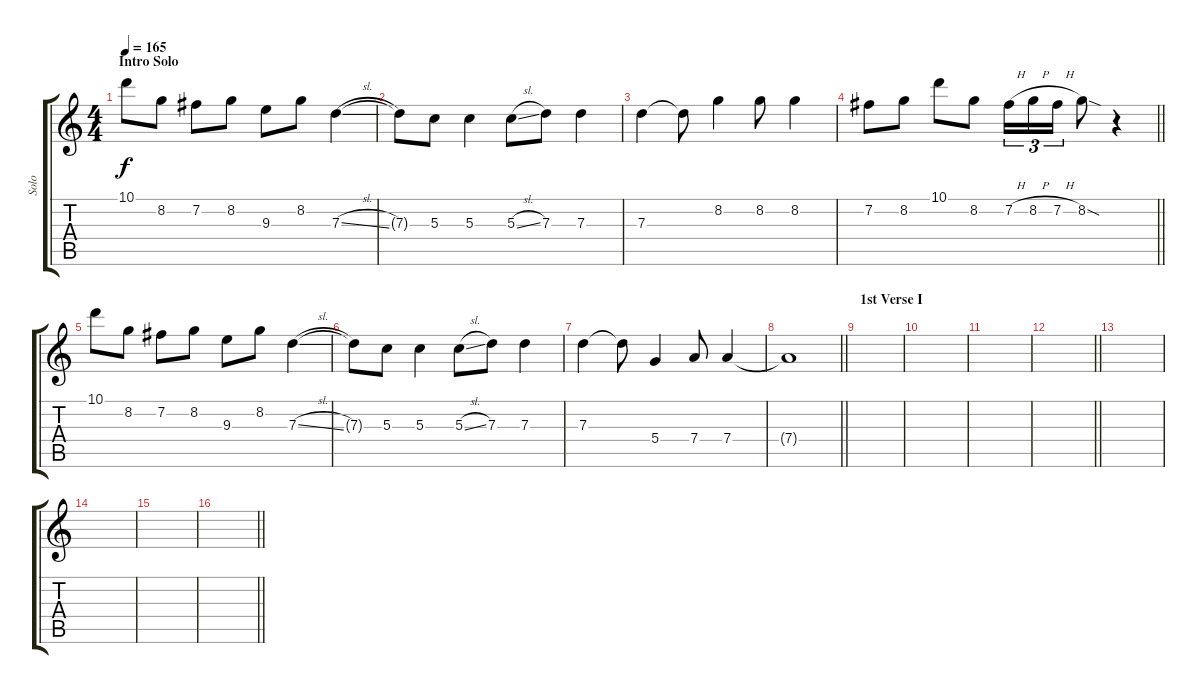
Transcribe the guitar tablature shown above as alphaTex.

\track ("Solo" "Solo") {instrument distortionguitar}
\staff {score tabs}
\tuning (E4 B3 G3 D3 A2 E2) {hide}
\ts (4 4)
\section ("" "Intro Solo")
\tempo 165
\clef g2
\ks c
10.1.8{dy f} 8.2.8 7.2.8 8.2.8 9.3.8 8.2.8 7.3{sl}.4 |
7.3{t}.8 5.3.8 5.3.4 5.3{sl}.8 7.3.8 7.3.4 |
7.3.4 7.3{t}.8 8.2.4 8.2.8 8.2.4 |
\barLineRight lightlight
7.2.8 8.2.8 10.1.8 8.2.8 7.2{h}.16{tu (3 2)} 8.2{h}.16{tu (3 2)} 7.2{h}.16{tu (3 2)} 8.2{sod}.8 r.4 |
10.1.8 8.2.8 7.2.8 8.2.8 9.3.8 8.2.8 7.3{sl}.4 |
7.3{t}.8 5.3.8 5.3.4 5.3{sl}.8 7.3.8 7.3.4 |
7.3.4 7.3{t}.8 5.4.4 7.4.8 7.4.4 |
\barLineRight lightlight
7.4{t}.1{volume 0} |
\section ("" "1st Verse I")
|
|
|
\barLineRight lightlight
|
|
|
|
\barLineRight lightlight
